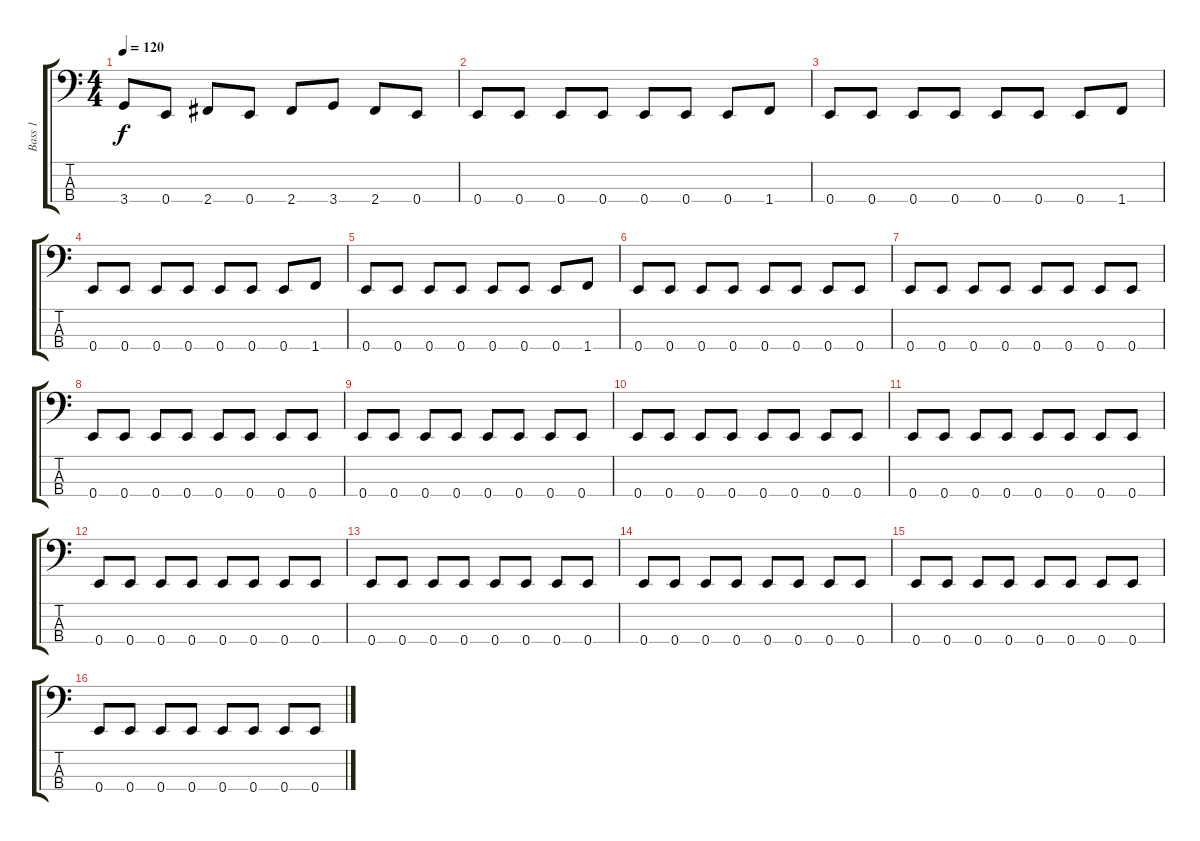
\track ("Bass 1" "Bass 1") {instrument electricbasspick}
\staff {score tabs}
\tuning (G2 D2 A1 E1) {hide}
\ts (4 4)
\tempo 120
\clef f4
\ks c
3.4{t}.8{dy f} 0.4.8 2.4.8 0.4.8 2.4.8 3.4.8 2.4.8 0.4.8 |
0.4.8 0.4.8 0.4.8 0.4.8 0.4.8 0.4.8 0.4.8 1.4.8 |
0.4.8 0.4.8 0.4.8 0.4.8 0.4.8 0.4.8 0.4.8 1.4.8 |
0.4.8 0.4.8 0.4.8 0.4.8 0.4.8 0.4.8 0.4.8 1.4.8 |
0.4.8 0.4.8 0.4.8 0.4.8 0.4.8 0.4.8 0.4.8 1.4.8 |
0.4.8 0.4.8 0.4.8 0.4.8 0.4.8 0.4.8 0.4.8 0.4.8 |
0.4.8 0.4.8 0.4.8 0.4.8 0.4.8 0.4.8 0.4.8 0.4.8 |
0.4.8 0.4.8 0.4.8 0.4.8 0.4.8 0.4.8 0.4.8 0.4.8 |
0.4.8 0.4.8 0.4.8 0.4.8 0.4.8 0.4.8 0.4.8 0.4.8 |
0.4.8 0.4.8 0.4.8 0.4.8 0.4.8 0.4.8 0.4.8 0.4.8 |
0.4.8 0.4.8 0.4.8 0.4.8 0.4.8 0.4.8 0.4.8 0.4.8 |
0.4.8 0.4.8 0.4.8 0.4.8 0.4.8 0.4.8 0.4.8 0.4.8 |
0.4.8 0.4.8 0.4.8 0.4.8 0.4.8 0.4.8 0.4.8 0.4.8 |
0.4.8 0.4.8 0.4.8 0.4.8 0.4.8 0.4.8 0.4.8 0.4.8 |
0.4.8 0.4.8 0.4.8 0.4.8 0.4.8 0.4.8 0.4.8 0.4.8 |
0.4.8 0.4.8 0.4.8 0.4.8 0.4.8 0.4.8 0.4.8 0.4.8
